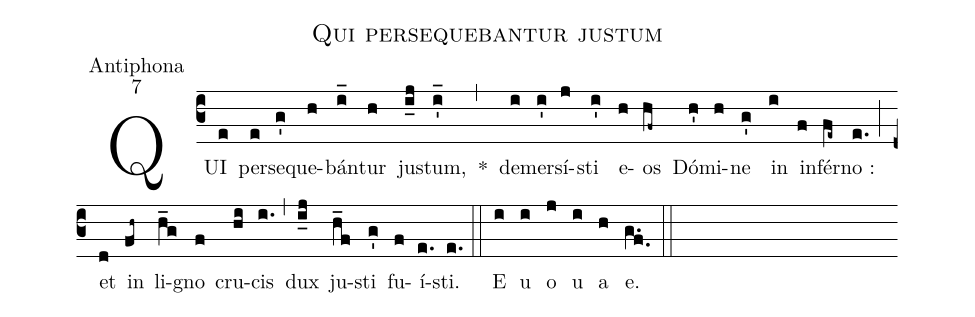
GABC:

name:Qui persequebantur justum;
office-part:Antiphona;
mode:7;
%%
(c3) QUI(e) per(e)se(g')que(h)bán(i_)tur(h) ju(i_j)stum,(i'_) *(,) de(i)mer(i')sí(j)sti(i') e(h)os(hf~) Dó(h')mi(h)ne(g') in(i) in(f)fér(fe~)no :(e.) (;) et(d) in(fh~) li(h_g)gno(f) cru(hi)cis(i.) (,) dux(i_j) ju(h_f)sti(g') fu(f)í(e.)sti.(e.) (::) E(i) u(i) o(j) u(i) a(h) e.(g.f.) (::)
